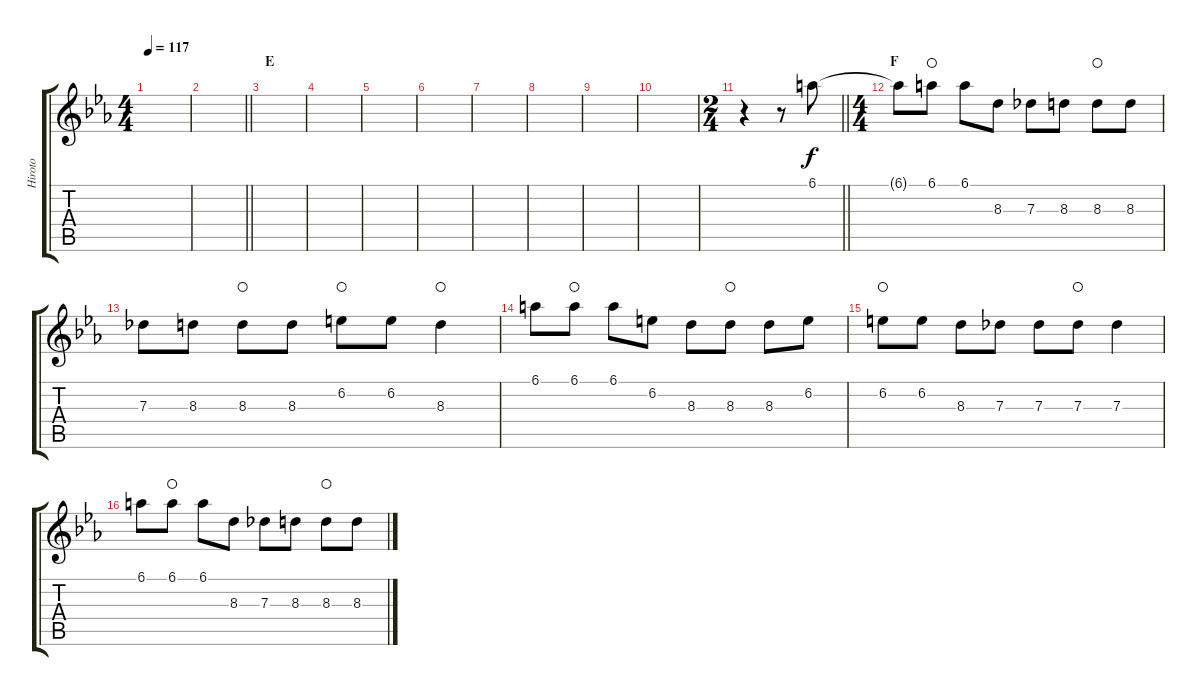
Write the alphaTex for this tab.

\track ("Hiroto" "Hiroto") {instrument distortionguitar}
\staff {score tabs}
\tuning (Eb4 Bb3 Gb3 Db3 Ab2 Eb2) {hide}
\ts (4 4)
\tempo 117
\clef g2
\ks eb
|
\barLineRight lightlight
|
\section ("" "E")
|
|
|
|
|
|
|
|
\ts (2 4)
\barLineRight lightlight
r.4 r.8 6.1.8{balance 8} |
\ts (4 4)
\section ("" "F")
6.1{t}.8 6.1.8{waho} 6.1.8 8.3.8 7.3.8 8.3.8 8.3.8{waho} 8.3.8 |
7.3.8 8.3.8 8.3.8{waho} 8.3.8 6.2.8{waho} 6.2.8 8.3.4{waho} |
6.1.8 6.1.8{waho} 6.1.8 6.2.8 8.3.8 8.3.8{waho} 8.3.8 6.2.8 |
6.2.8{waho} 6.2.8 8.3.8 7.3.8 7.3.8 7.3.8{waho} 7.3.4 |
6.1.8 6.1.8{waho} 6.1.8 8.3.8 7.3.8 8.3.8 8.3.8{waho} 8.3.8
